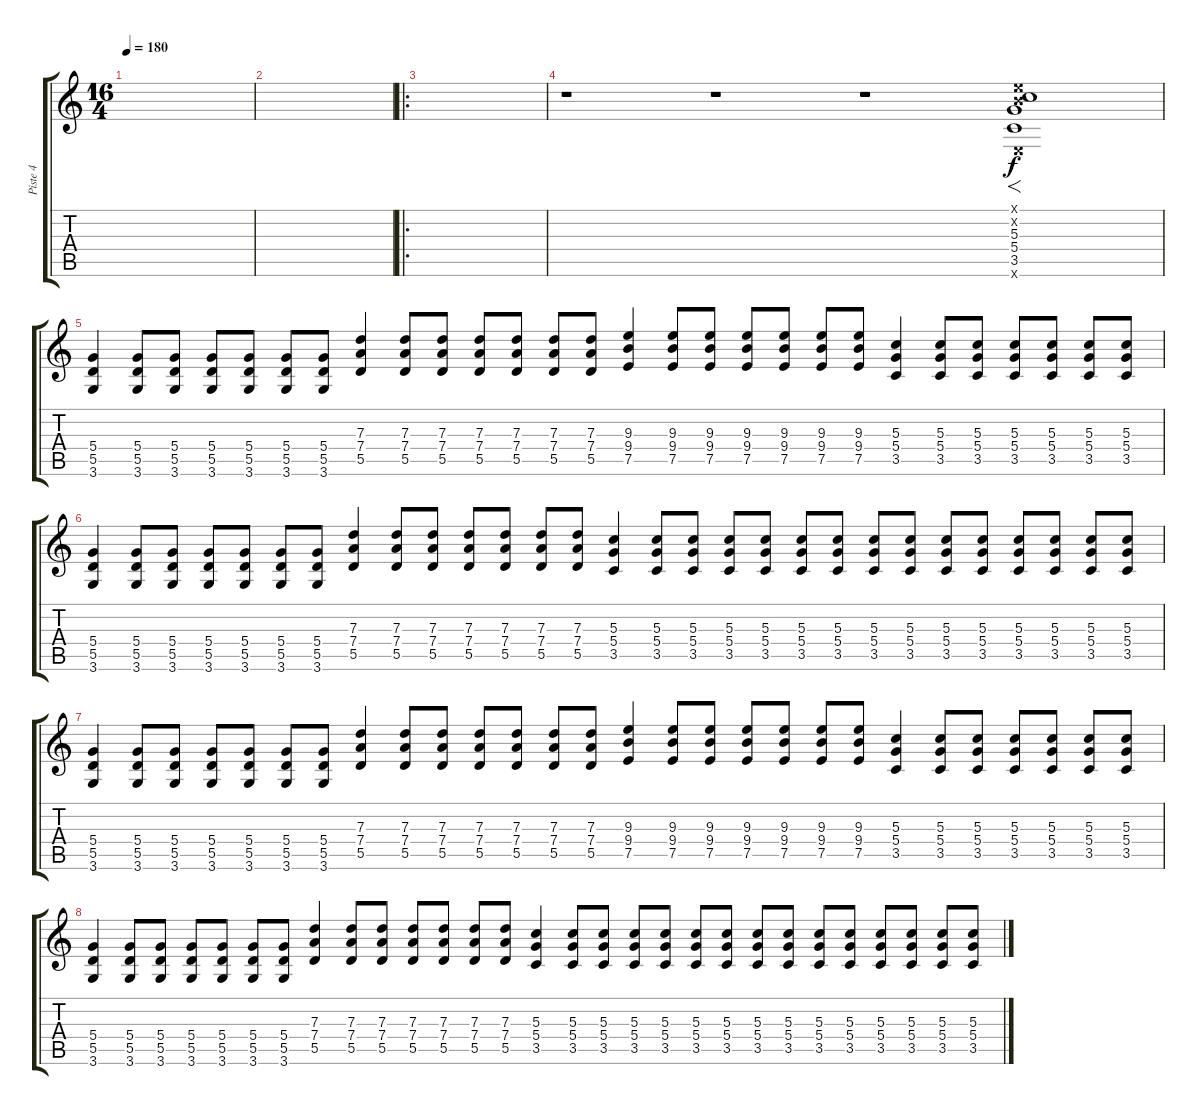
\track ("Piste 4" "Piste 4") {instrument overdrivenguitar}
\staff {score tabs}
\tuning (E4 B3 G3 D3 A2 E2) {hide}
\ts (16 4)
\tempo 180
\clef g2
\ks c
|
|
\ro
|
r.1 r.1 r.1 (0.1{x} 0.2{x} 5.3 5.4 3.5 0.6{x}).1{f} |
(5.4 5.5 3.6).4{volume 13} (5.4 5.5 3.6).8 (5.4 5.5 3.6).8 (5.4 5.5 3.6).8 (5.4 5.5 3.6).8 (5.4 5.5 3.6).8 (5.4 5.5 3.6).8 (7.3 7.4 5.5).4 (7.3 7.4 5.5).8 (7.3 7.4 5.5).8 (7.3 7.4 5.5).8 (7.3 7.4 5.5).8 (7.3 7.4 5.5).8 (7.3 7.4 5.5).8 (9.3 9.4 7.5).4 (9.3 9.4 7.5).8 (9.3 9.4 7.5).8 (9.3 9.4 7.5).8 (9.3 9.4 7.5).8 (9.3 9.4 7.5).8 (9.3 9.4 7.5).8 (5.3 5.4 3.5).4 (5.3 5.4 3.5).8 (5.3 5.4 3.5).8 (5.3 5.4 3.5).8 (5.3 5.4 3.5).8 (5.3 5.4 3.5).8 (5.3 5.4 3.5).8 |
(5.4 5.5 3.6).4 (5.4 5.5 3.6).8 (5.4 5.5 3.6).8 (5.4 5.5 3.6).8 (5.4 5.5 3.6).8 (5.4 5.5 3.6).8 (5.4 5.5 3.6).8 (7.3 7.4 5.5).4 (7.3 7.4 5.5).8 (7.3 7.4 5.5).8 (7.3 7.4 5.5).8 (7.3 7.4 5.5).8 (7.3 7.4 5.5).8 (7.3 7.4 5.5).8 (5.3 5.4 3.5).4 (5.3 5.4 3.5).8 (5.3 5.4 3.5).8 (5.3 5.4 3.5).8 (5.3 5.4 3.5).8 (5.3 5.4 3.5).8 (5.3 5.4 3.5).8 (5.3 5.4 3.5).8 (5.3 5.4 3.5).8 (5.3 5.4 3.5).8 (5.3 5.4 3.5).8 (5.3 5.4 3.5).8 (5.3 5.4 3.5).8 (5.3 5.4 3.5).8 (5.3 5.4 3.5).8 |
(5.4 5.5 3.6).4 (5.4 5.5 3.6).8 (5.4 5.5 3.6).8 (5.4 5.5 3.6).8 (5.4 5.5 3.6).8 (5.4 5.5 3.6).8 (5.4 5.5 3.6).8 (7.3 7.4 5.5).4 (7.3 7.4 5.5).8 (7.3 7.4 5.5).8 (7.3 7.4 5.5).8 (7.3 7.4 5.5).8 (7.3 7.4 5.5).8 (7.3 7.4 5.5).8 (9.3 9.4 7.5).4 (9.3 9.4 7.5).8 (9.3 9.4 7.5).8 (9.3 9.4 7.5).8 (9.3 9.4 7.5).8 (9.3 9.4 7.5).8 (9.3 9.4 7.5).8 (5.3 5.4 3.5).4 (5.3 5.4 3.5).8 (5.3 5.4 3.5).8 (5.3 5.4 3.5).8 (5.3 5.4 3.5).8 (5.3 5.4 3.5).8 (5.3 5.4 3.5).8 |
(5.4 5.5 3.6).4 (5.4 5.5 3.6).8 (5.4 5.5 3.6).8 (5.4 5.5 3.6).8 (5.4 5.5 3.6).8 (5.4 5.5 3.6).8 (5.4 5.5 3.6).8 (7.3 7.4 5.5).4 (7.3 7.4 5.5).8 (7.3 7.4 5.5).8 (7.3 7.4 5.5).8 (7.3 7.4 5.5).8 (7.3 7.4 5.5).8 (7.3 7.4 5.5).8 (5.3 5.4 3.5).4 (5.3 5.4 3.5).8 (5.3 5.4 3.5).8 (5.3 5.4 3.5).8 (5.3 5.4 3.5).8 (5.3 5.4 3.5).8 (5.3 5.4 3.5).8 (5.3 5.4 3.5).8 (5.3 5.4 3.5).8 (5.3 5.4 3.5).8 (5.3 5.4 3.5).8 (5.3 5.4 3.5).8 (5.3 5.4 3.5).8 (5.3 5.4 3.5).8 (5.3 5.4 3.5).8
